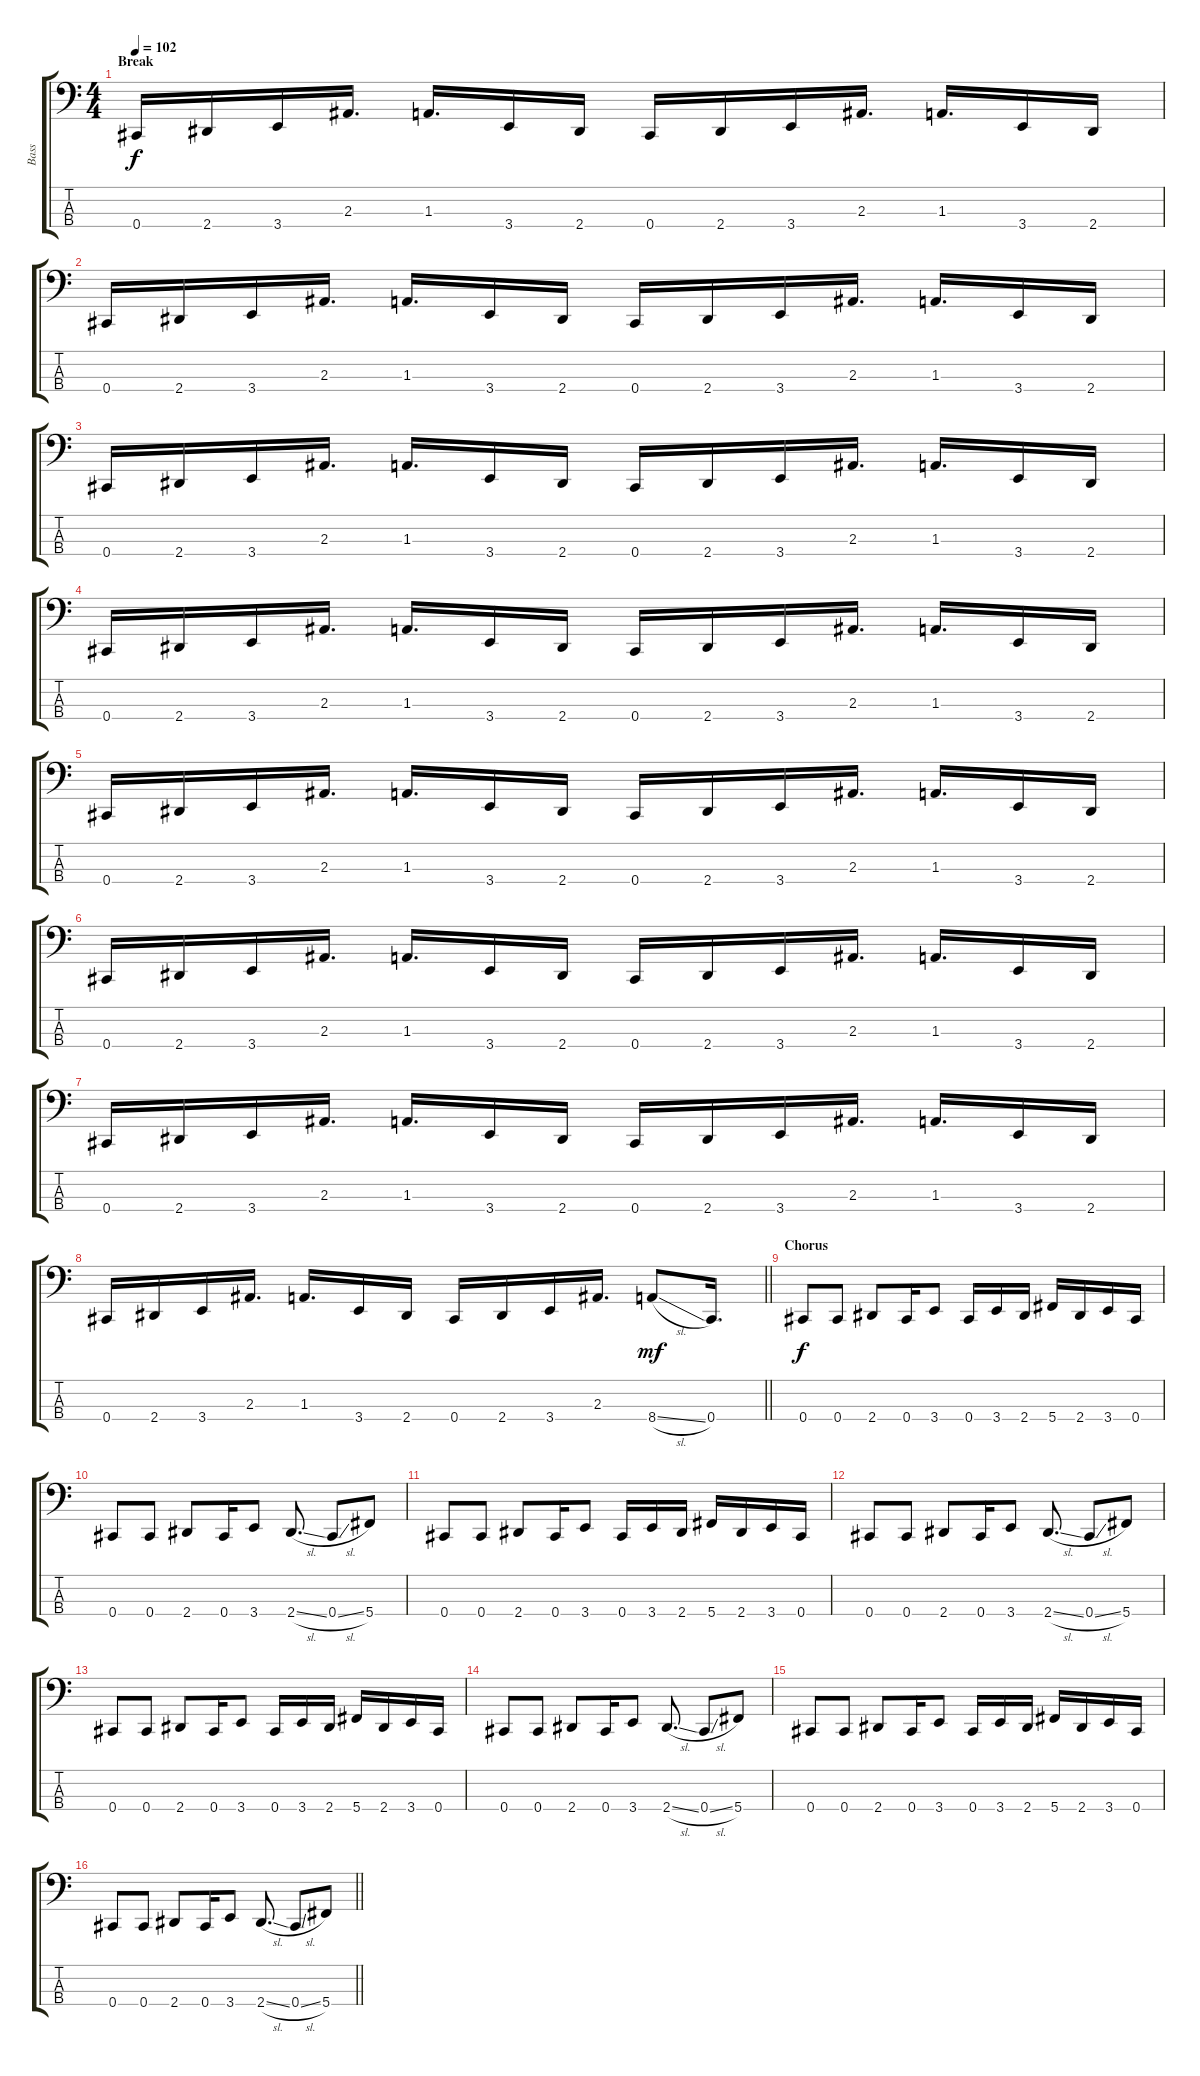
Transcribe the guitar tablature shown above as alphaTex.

\track ("Bass" "Bass") {instrument electricbasspick}
\staff {score tabs}
\tuning (Gb2 Db2 Ab1 Db1) {hide}
\ts (4 4)
\section ("" "Break")
\tempo 102
\clef f4
\ks c
0.4.16{dy f} 2.4.16 3.4.16 2.3.16{d} 1.3.16{d} 3.4.16 2.4.16 0.4.16 2.4.16 3.4.16 2.3.16{d} 1.3.16{d} 3.4.16 2.4.16 |
0.4.16 2.4.16 3.4.16 2.3.16{d} 1.3.16{d} 3.4.16 2.4.16 0.4.16 2.4.16 3.4.16 2.3.16{d} 1.3.16{d} 3.4.16 2.4.16 |
0.4.16 2.4.16 3.4.16 2.3.16{d} 1.3.16{d} 3.4.16 2.4.16 0.4.16 2.4.16 3.4.16 2.3.16{d} 1.3.16{d} 3.4.16 2.4.16 |
0.4.16 2.4.16 3.4.16 2.3.16{d} 1.3.16{d} 3.4.16 2.4.16 0.4.16 2.4.16 3.4.16 2.3.16{d} 1.3.16{d} 3.4.16 2.4.16 |
0.4.16 2.4.16 3.4.16 2.3.16{d} 1.3.16{d} 3.4.16 2.4.16 0.4.16 2.4.16 3.4.16 2.3.16{d} 1.3.16{d} 3.4.16 2.4.16 |
0.4.16 2.4.16 3.4.16 2.3.16{d} 1.3.16{d} 3.4.16 2.4.16 0.4.16 2.4.16 3.4.16 2.3.16{d} 1.3.16{d} 3.4.16 2.4.16 |
0.4.16 2.4.16 3.4.16 2.3.16{d} 1.3.16{d} 3.4.16 2.4.16 0.4.16 2.4.16 3.4.16 2.3.16{d} 1.3.16{d} 3.4.16 2.4.16 |
\barLineRight lightlight
0.4.16 2.4.16 3.4.16 2.3.16{d} 1.3.16{d} 3.4.16 2.4.16 0.4.16 2.4.16 3.4.16 2.3.16{d} 8.4{sl}.8{dy mf} 0.4.16{d} |
\section ("" "Chorus")
0.4.8{dy f} 0.4.8 2.4.8 0.4.16 3.4.8 0.4.16 3.4.16 2.4.16 5.4.16 2.4.16 3.4.16 0.4.16 |
0.4.8 0.4.8 2.4.8 0.4.16 3.4.8 2.4{sl}.8{d} 0.4{sl}.8 5.4.8 |
0.4.8 0.4.8 2.4.8 0.4.16 3.4.8 0.4.16 3.4.16 2.4.16 5.4.16 2.4.16 3.4.16 0.4.16 |
0.4.8 0.4.8 2.4.8 0.4.16 3.4.8 2.4{sl}.8{d} 0.4{sl}.8 5.4.8 |
0.4.8 0.4.8 2.4.8 0.4.16 3.4.8 0.4.16 3.4.16 2.4.16 5.4.16 2.4.16 3.4.16 0.4.16 |
0.4.8 0.4.8 2.4.8 0.4.16 3.4.8 2.4{sl}.8{d} 0.4{sl}.8 5.4.8 |
0.4.8 0.4.8 2.4.8 0.4.16 3.4.8 0.4.16 3.4.16 2.4.16 5.4.16 2.4.16 3.4.16 0.4.16 |
\barLineRight lightlight
0.4.8 0.4.8 2.4.8 0.4.16 3.4.8 2.4{sl}.8{d} 0.4{sl}.8 5.4.8
